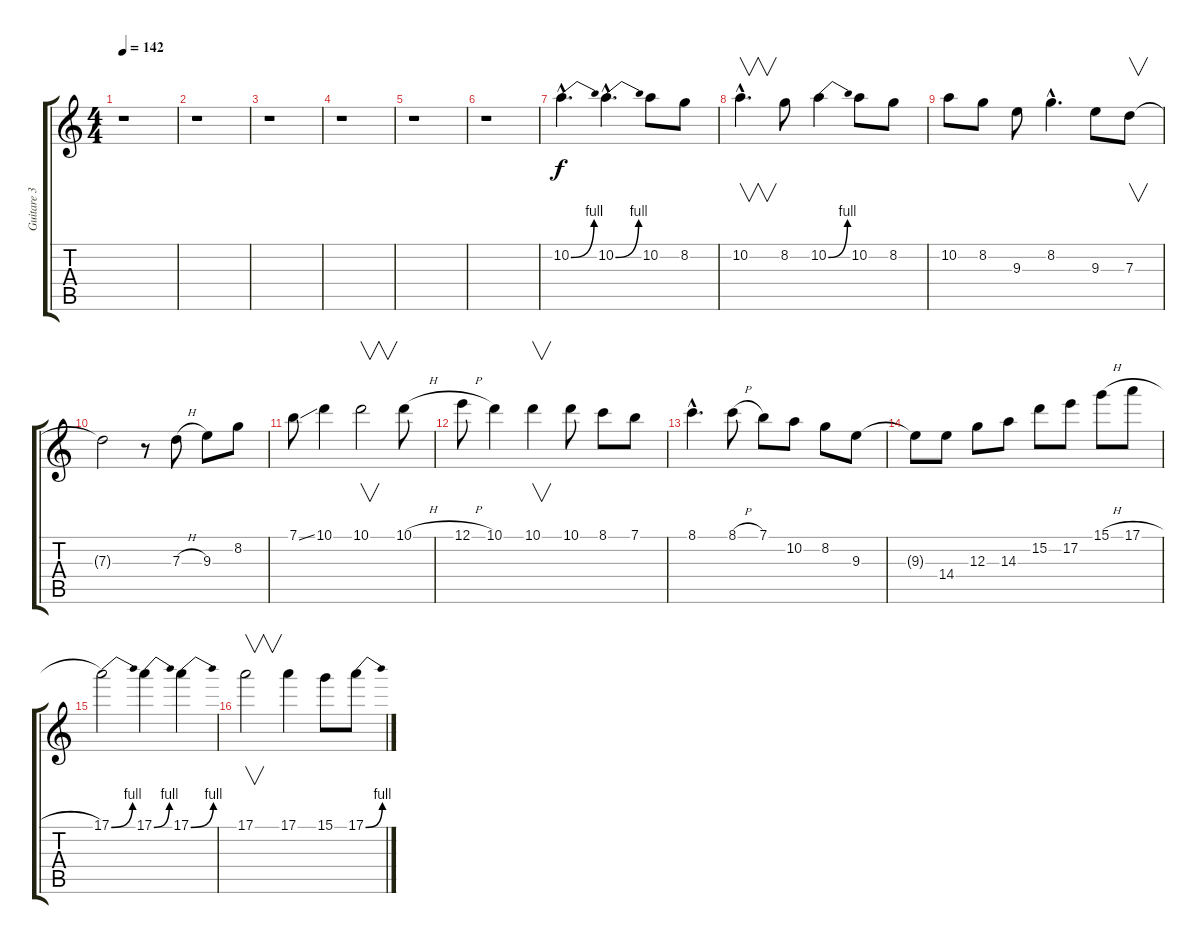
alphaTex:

\track ("Guitare 3" "Guitare 3") {instrument electricguitarjazz}
\staff {score tabs}
\tuning (E4 B3 G3 D3 A2 E2) {hide}
\ts (4 4)
\tempo 142
\clef g2
\ks c
r.1{dy f} |
r.1 |
r.1 |
r.1 |
r.1 |
r.1 |
10.2{be (bend 0 0 60 4) hac}.4{d volume 16 balance 13 instrument distortionguitar} 10.2{be (bend 0 0 60 4) hac}.4{d} 10.2.8 8.2.8 |
10.2{hac}.4{v d} 8.2.8 10.2{be (bend 0 0 60 4)}.4 10.2.8 8.2.8 |
10.2.8 8.2.8 9.3.8 8.2{hac}.4{d} 9.3.8 7.3.8{v} |
7.3{t}.2 r.8 7.3{h}.8 9.3.8 8.2.8 |
7.1{ss}.8 10.1.4 10.1.2{v} 10.1{h}.8 |
12.1{h}.8 10.1.4 10.1.4{v} 10.1.8 8.1.8 7.1.8 |
8.1{hac}.4{d} 8.1{h}.8 7.1.8 10.2.8 8.2.8 9.3.8 |
9.3{t}.8 14.4.8 12.3.8 14.3.8 15.2.8 17.2.8 15.1{h}.8 17.1{h}.8 |
17.1{be (bend 0 0 60 4)}.2 17.1{be (bend 0 0 60 4)}.4 17.1{be (bend 0 0 60 4)}.4 |
17.1.2{v} 17.1.4 15.1.8 17.1{be (bend 0 0 60 4)}.8
